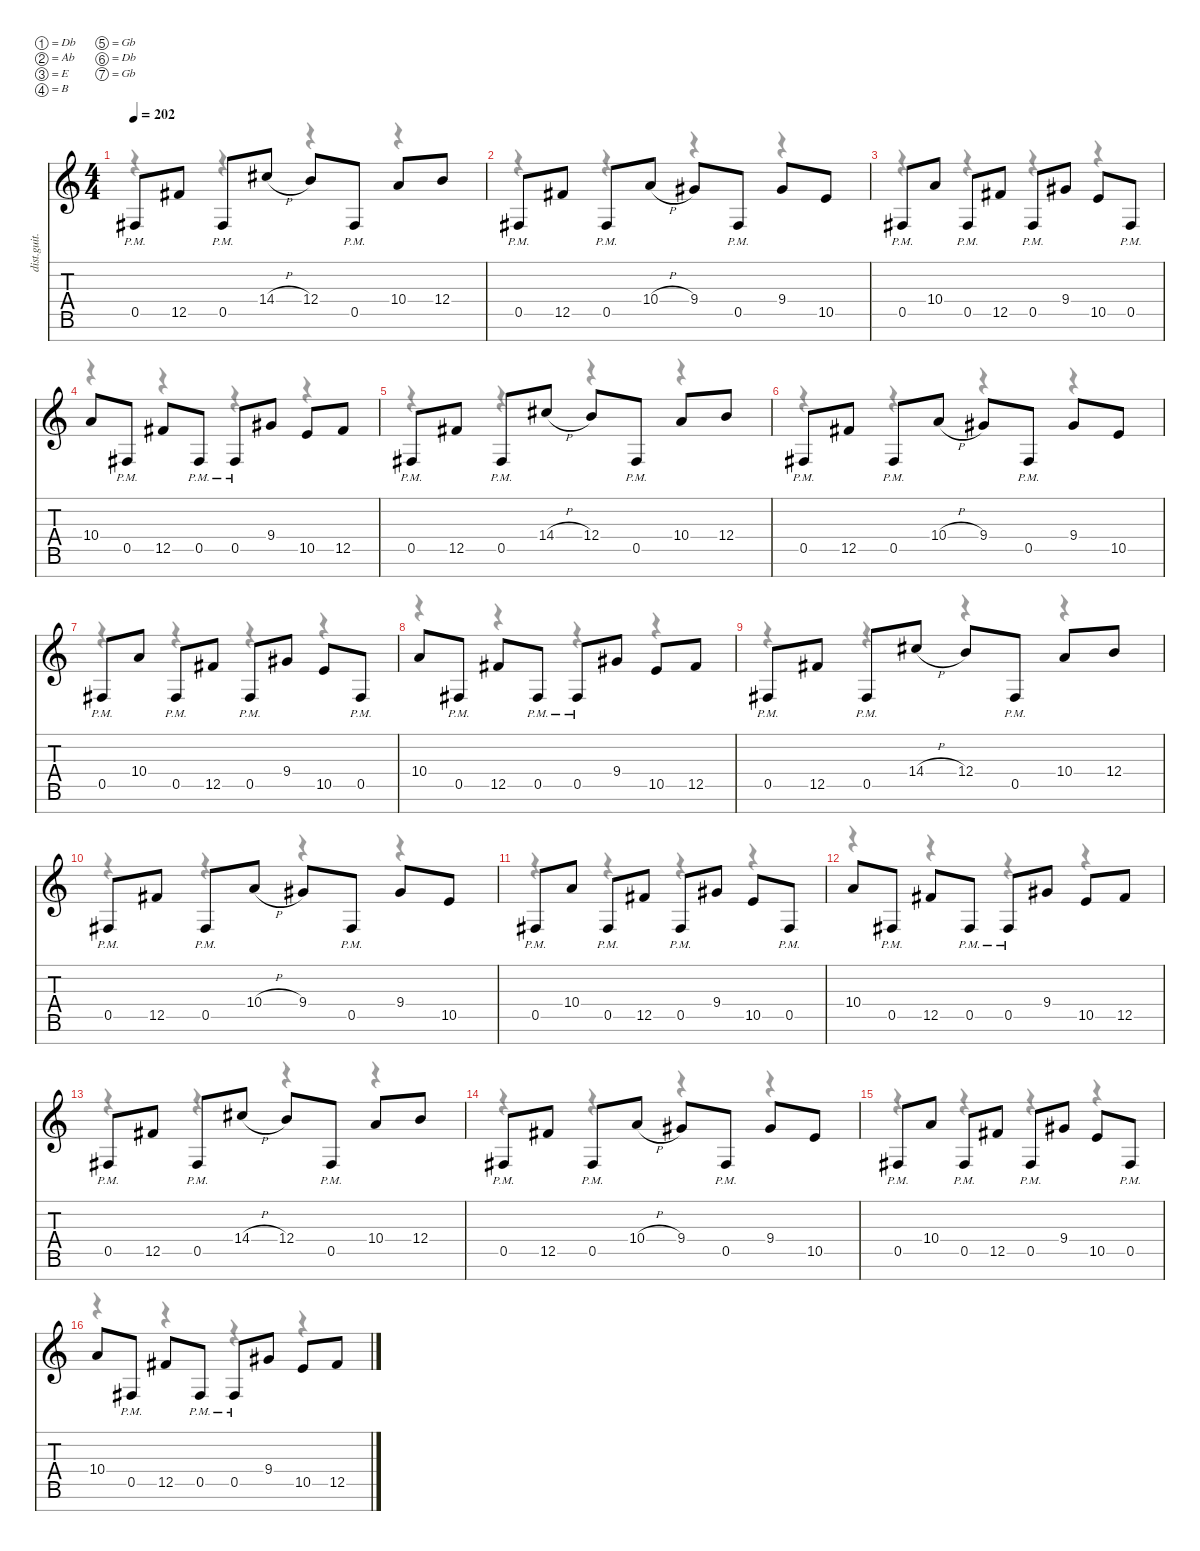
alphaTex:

\defaultSystemsLayout 4
\hideDynamics
\bracketExtendMode nobrackets
\track ("Main Leads" "dist.guit.") {instrument distortionguitar}
\staff {score tabs}
\tuning (Db4 Ab3 E3 B2 Gb2 Db2 Gb1)
\voice
\ts (4 4)
\tempo 202
\clef g2
\ks c
0.5{pm acc #}.8{dy f beam Up} 12.5{acc #}.8{beam Up} 0.5{pm acc #}.8{beam Up} 14.4{h acc #}.8{beam Up} 12.4.8{beam Up} 0.5{pm acc #}.8{beam Up} 10.4.8{beam Up} 12.4.8{beam Up} |
0.5{pm acc #}.8{beam Up} 12.5{acc #}.8{beam Up} 0.5{pm acc #}.8{beam Up} 10.4{h}.8{beam Up} 9.4{acc #}.8{beam Up} 0.5{pm acc #}.8{beam Up} 9.4{acc #}.8{beam Up} 10.5.8{beam Up} |
0.5{pm acc #}.8{beam Up} 10.4.8{beam Up} 0.5{pm acc #}.8{beam Up} 12.5{acc #}.8{beam Up} 0.5{pm acc #}.8{beam Up} 9.4{acc #}.8{beam Up} 10.5.8{beam Up} 0.5{pm acc #}.8{beam Up} |
10.4.8{beam Up} 0.5{pm acc #}.8{beam Up} 12.5{acc #}.8{beam Up} 0.5{pm acc #}.8{beam Up} 0.5{pm acc #}.8{beam Up} 9.4{acc #}.8{beam Up} 10.5.8{beam Up} 12.5{acc #}.8{beam Up} |
0.5{pm acc #}.8{beam Up} 12.5{acc #}.8{beam Up} 0.5{pm acc #}.8{beam Up} 14.4{h acc #}.8{beam Up} 12.4.8{beam Up} 0.5{pm acc #}.8{beam Up} 10.4.8{beam Up} 12.4.8{beam Up} |
0.5{pm acc #}.8{beam Up} 12.5{acc #}.8{beam Up} 0.5{pm acc #}.8{beam Up} 10.4{h}.8{beam Up} 9.4{acc #}.8{beam Up} 0.5{pm acc #}.8{beam Up} 9.4{acc #}.8{beam Up} 10.5.8{beam Up} |
0.5{pm acc #}.8{beam Up} 10.4.8{beam Up} 0.5{pm acc #}.8{beam Up} 12.5{acc #}.8{beam Up} 0.5{pm acc #}.8{beam Up} 9.4{acc #}.8{beam Up} 10.5.8{beam Up} 0.5{pm acc #}.8{beam Up} |
10.4.8{beam Up} 0.5{pm acc #}.8{beam Up} 12.5{acc #}.8{beam Up} 0.5{pm acc #}.8{beam Up} 0.5{pm acc #}.8{beam Up} 9.4{acc #}.8{beam Up} 10.5.8{beam Up} 12.5{acc #}.8{beam Up} |
0.5{pm acc #}.8{beam Up} 12.5{acc #}.8{beam Up} 0.5{pm acc #}.8{beam Up} 14.4{h acc #}.8{beam Up} 12.4.8{beam Up} 0.5{pm acc #}.8{beam Up} 10.4.8{beam Up} 12.4.8{beam Up} |
0.5{pm acc #}.8{beam Up} 12.5{acc #}.8{beam Up} 0.5{pm acc #}.8{beam Up} 10.4{h}.8{beam Up} 9.4{acc #}.8{beam Up} 0.5{pm acc #}.8{beam Up} 9.4{acc #}.8{beam Up} 10.5.8{beam Up} |
0.5{pm acc #}.8{beam Up} 10.4.8{beam Up} 0.5{pm acc #}.8{beam Up} 12.5{acc #}.8{beam Up} 0.5{pm acc #}.8{beam Up} 9.4{acc #}.8{beam Up} 10.5.8{beam Up} 0.5{pm acc #}.8{beam Up} |
10.4.8{beam Up} 0.5{pm acc #}.8{beam Up} 12.5{acc #}.8{beam Up} 0.5{pm acc #}.8{beam Up} 0.5{pm acc #}.8{beam Up} 9.4{acc #}.8{beam Up} 10.5.8{beam Up} 12.5{acc #}.8{beam Up} |
0.5{pm acc #}.8{beam Up} 12.5{acc #}.8{beam Up} 0.5{pm acc #}.8{beam Up} 14.4{h acc #}.8{beam Up} 12.4.8{beam Up} 0.5{pm acc #}.8{beam Up} 10.4.8{beam Up} 12.4.8{beam Up} |
0.5{pm acc #}.8{beam Up} 12.5{acc #}.8{beam Up} 0.5{pm acc #}.8{beam Up} 10.4{h}.8{beam Up} 9.4{acc #}.8{beam Up} 0.5{pm acc #}.8{beam Up} 9.4{acc #}.8{beam Up} 10.5.8{beam Up} |
0.5{pm acc #}.8{beam Up} 10.4.8{beam Up} 0.5{pm acc #}.8{beam Up} 12.5{acc #}.8{beam Up} 0.5{pm acc #}.8{beam Up} 9.4{acc #}.8{beam Up} 10.5.8{beam Up} 0.5{pm acc #}.8{beam Up} |
10.4.8{beam Up} 0.5{pm acc #}.8{beam Up} 12.5{acc #}.8{beam Up} 0.5{pm acc #}.8{beam Up} 0.5{pm acc #}.8{beam Up} 9.4{acc #}.8{beam Up} 10.5.8{beam Up} 12.5{acc #}.8{beam Up}
\voice
\clef g2
\ottava regular
\simile none
\ks c
r.4{dy mf beam Down} r.4{beam Down} r.4{beam Down} r.4{beam Down} |
r.4{beam Down} r.4{beam Down} r.4{beam Down} r.4{beam Down} |
r.4{beam Down} r.4{beam Down} r.4{beam Down} r.4{beam Down} |
r.4{beam Down} r.4{beam Down} r.4{beam Down} r.4{beam Down} |
r.4{beam Down} r.4{beam Down} r.4{beam Down} r.4{beam Down} |
r.4{beam Down} r.4{beam Down} r.4{beam Down} r.4{beam Down} |
r.4{beam Down} r.4{beam Down} r.4{beam Down} r.4{beam Down} |
r.4{beam Down} r.4{beam Down} r.4{beam Down} r.4{beam Down} |
r.4{beam Down} r.4{beam Down} r.4{beam Down} r.4{beam Down} |
r.4{beam Down} r.4{beam Down} r.4{beam Down} r.4{beam Down} |
r.4{beam Down} r.4{beam Down} r.4{beam Down} r.4{beam Down} |
r.4{beam Down} r.4{beam Down} r.4{beam Down} r.4{beam Down} |
r.4{beam Down} r.4{beam Down} r.4{beam Down} r.4{beam Down} |
r.4{beam Down} r.4{beam Down} r.4{beam Down} r.4{beam Down} |
r.4{beam Down} r.4{beam Down} r.4{beam Down} r.4{beam Down} |
r.4{beam Down} r.4{beam Down} r.4{beam Down} r.4{beam Down}
